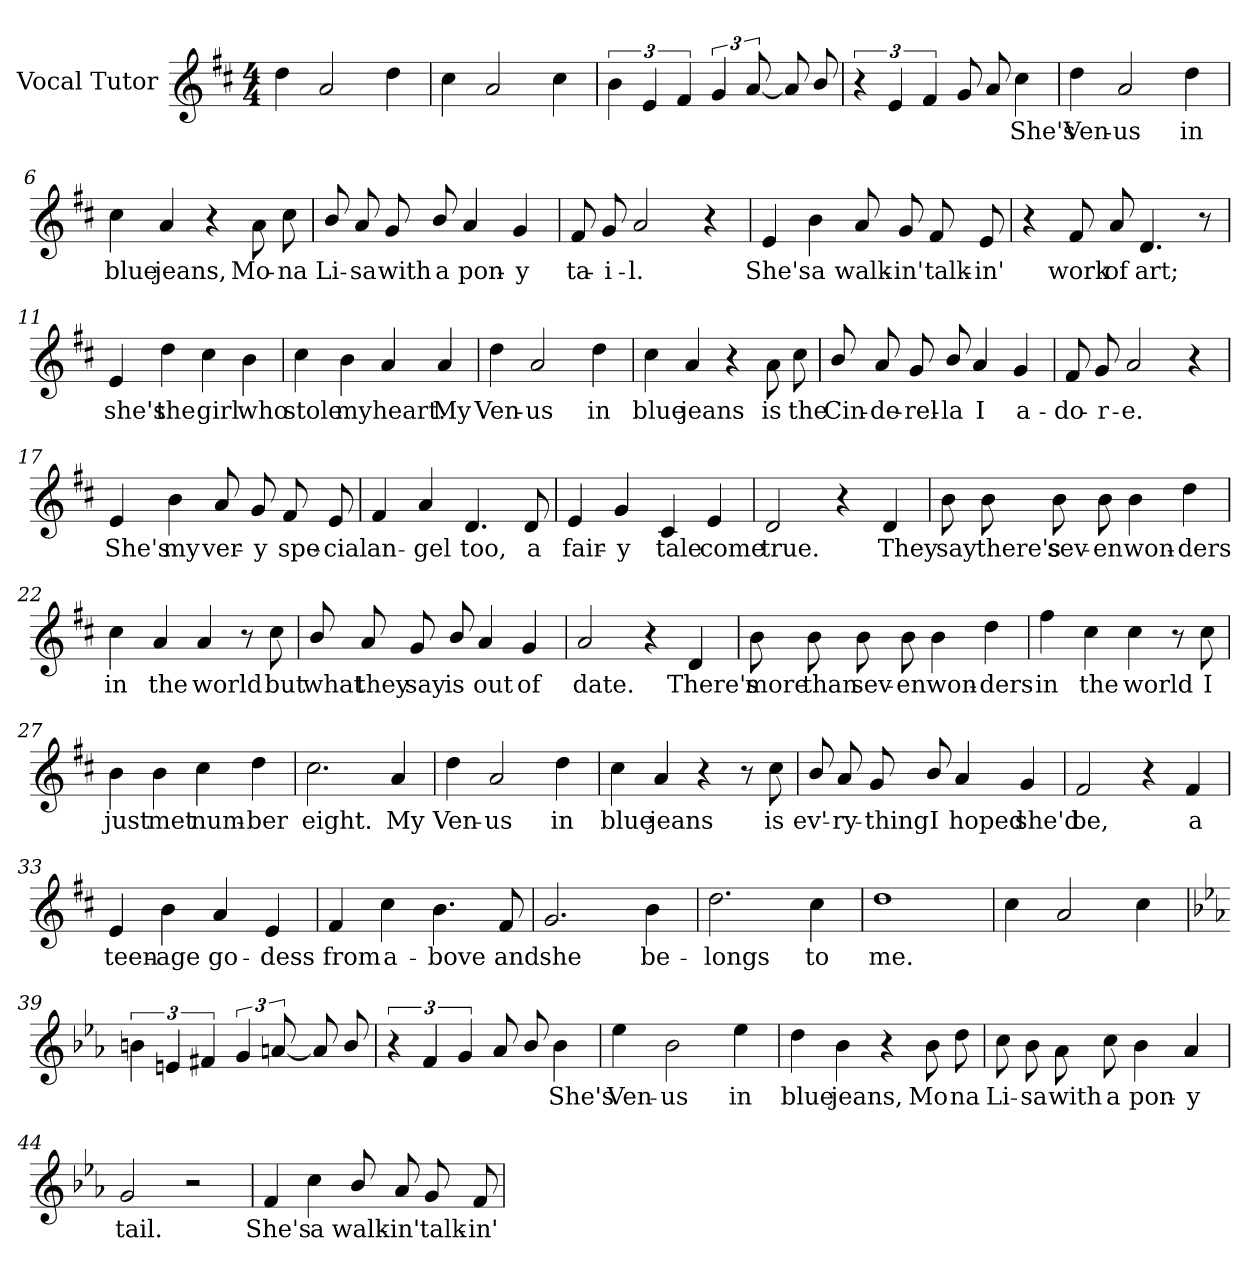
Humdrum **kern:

**kern	**text
*part1	*part1
*staff1	*staff1
*I"Vocal Tutor	*
*I'Vocal Tutor	*
*clefG2	*
*k[f#c#]	*
*M4/4	*
=1	=1
4dd\	.
2a/	.
4dd\	.
=2	=2
4cc#\	.
2a/	.
4cc#\	.
=3	=3
6b\	.
6e/	.
6f#/	.
6g/	.
[<12a/	.
8a/L]	.
8b/	.
=4	=4
6r	.
6e/	.
6f#/	.
8g/L	.
8a/	.
4cc#\	She's
!!LO:LB:g=z
=5	=5
4dd\	Ven-
2a/	us
4dd\	in
=6	=6
4cc#\	blue
4a/	jeans,
4r	.
8a\L	Mo-
8cc#\	na
=7	=7
8b/L	Li-
8a/	sa
8g/L	with
8b/	a
4a/	pon-
4g/	y
!!LO:LB:g=z
=8	=8
8f#/L	ta-
8g/	i-
2a/	l.
4r	.
=9	=9
4e/	She's
4b\	a
8a/L	walk-
8g/	in'
8f#/L	talk-
8e/	in'
=10	=10
4r	.
8f#/L	work
8a/	of
4.d/	art;
8r	.
!!LO:LB:g=z
=11	=11
4e/	she's
4dd\	the
4cc#\	girl
4b\	who
=12	=12
4cc#\	stole
4b\	my
4a/	heart.
4a/	My
=13	=13
4dd\	Ven-
2a/	us
4dd\	in
!!LO:LB:g=z
=14	=14
4cc#\	blue
4a/	jeans
4r	.
8a\L	is
8cc#\	the
=15	=15
8b/L	Cin-
8a/	de-
8g/L	rel-
8b/	la
4a/	I
4g/	a-
=16	=16
8f#/L	do-
8g/	r-
2a/	e.
4r	.
!!LO:LB:g=z
=17	=17
4e/	She's
4b\	my
8a/L	ver-
8g/	y
8f#/L	spe-
8e/	cial
=18	=18
4f#/	an-
4a/	gel
4.d/	too,
8d/	a
=19	=19
4e/	fair-
4g/	y
4c#/	tale
4e/	come
!!LO:LB:g=z
=20	=20
2d/	true.
4r	.
4d/	They
=21	=21
8b\L	say
8b\	there's
8b\L	sev-
8b\	en
4b\	won-
4dd\	ders
=22	=22
4cc#\	in
4a/	the
4a/	world
8r	.
8cc#\	but
!!LO:PB:g=z
=23	=23
8b/L	what
8a/	they
8g/L	say
8b/	is
4a/	out
4g/	of
=24	=24
2a/	date.
4r	.
4d/	There's
=25	=25
8b\L	more
8b\	than
8b\L	sev-
8b\	en
4b\	won-
4dd\	ders
!!LO:LB:g=z
=26	=26
4ff#\	in
4cc#\	the
4cc#\	world
8r	.
8cc#\	I
=27	=27
4b\	just
4b\	met
4cc#\	num-
4dd\	ber
=28	=28
2.cc#\	eight.
4a/	My
=29	=29
4dd\	Ven-
2a/	us
4dd\	in
!!LO:LB:g=z
=30	=30
4cc#\	blue
4a/	jeans
4r	.
8r	.
8cc#\	is
=31	=31
8b/L	ev'-
8a/	ry-
8g/L	thing
8b/	I
4a/	hoped
4g/	she'd
=32	=32
2f#/	be,
4r	.
4f#/	a
!!LO:LB:g=z
=33	=33
4e/	teen-
4b\	age
4a/	go-
4e/	dess
=34	=34
4f#/	from
4cc#\	a-
4.b\	bove
8f#/	and
=35	=35
2.g/	she
4b\	be-
=36	=36
2.dd\	longs
4cc#\	to
=37	=37
1dd	me.
!!LO:LB:g=z
=38	=38
4cc#\	.
2a/	.
4cc#\	.
=39	=39
*k[b-e-a-]	*
6bn\	.
6en/	.
6f#X/	.
6g/	.
[<12an/	.
8a/L]	.
8b/	.
=40	=40
6r	.
6f/	.
6g/	.
8a-/L	.
8b-/	.
4b-\	She's
!!LO:LB:g=z
=41	=41
4ee-\	Ven-
2b-\	us
4ee-\	in
=42	=42
4dd\	blue
4b-\	jeans,
4r	.
8b-\L	Mo
8dd\	na
=43	=43
8cc\L	Li-
8b-\	sa
8a-\L	with
8cc\	a
4b-\	pon-
4a-/	y
!!LO:LB:g=z
=44	=44
2g/	tail.
2r	.
=45	=45
4f/	She's
4cc\	a
8b-/L	walk-
8a-/	in'
8g/L	talk-
8f/	in'
=	=
*-	*-
